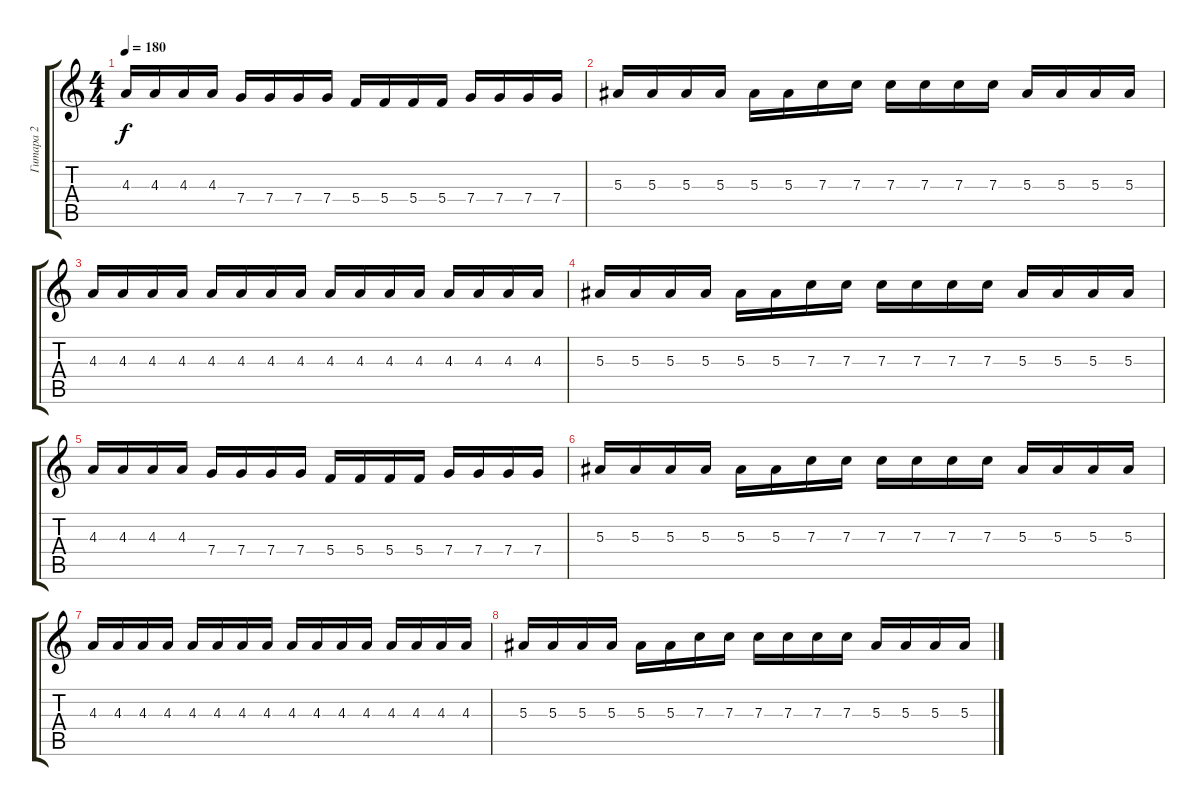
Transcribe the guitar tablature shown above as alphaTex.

\track ("Гитара 2" "Гитара 2") {instrument distortionguitar}
\staff {score tabs}
\tuning (D4 A3 F3 C3 G2 D2) {hide}
\ts (4 4)
\tempo 180
\clef g2
\ks c
4.3.16{dy f} 4.3.16 4.3.16 4.3.16 7.4.16 7.4.16 7.4.16 7.4.16 5.4.16 5.4.16 5.4.16 5.4.16 7.4.16 7.4.16 7.4.16 7.4.16 |
5.3.16 5.3.16 5.3.16 5.3.16 5.3.16 5.3.16 7.3.16 7.3.16 7.3.16 7.3.16 7.3.16 7.3.16 5.3.16 5.3.16 5.3.16 5.3.16 |
4.3.16 4.3.16 4.3.16 4.3.16 4.3.16 4.3.16 4.3.16 4.3.16 4.3.16 4.3.16 4.3.16 4.3.16 4.3.16 4.3.16 4.3.16 4.3.16 |
5.3.16 5.3.16 5.3.16 5.3.16 5.3.16 5.3.16 7.3.16 7.3.16 7.3.16 7.3.16 7.3.16 7.3.16 5.3.16 5.3.16 5.3.16 5.3.16 |
4.3.16 4.3.16 4.3.16 4.3.16 7.4.16 7.4.16 7.4.16 7.4.16 5.4.16 5.4.16 5.4.16 5.4.16 7.4.16 7.4.16 7.4.16 7.4.16 |
5.3.16 5.3.16 5.3.16 5.3.16 5.3.16 5.3.16 7.3.16 7.3.16 7.3.16 7.3.16 7.3.16 7.3.16 5.3.16 5.3.16 5.3.16 5.3.16 |
4.3.16 4.3.16 4.3.16 4.3.16 4.3.16 4.3.16 4.3.16 4.3.16 4.3.16 4.3.16 4.3.16 4.3.16 4.3.16 4.3.16 4.3.16 4.3.16 |
5.3.16 5.3.16 5.3.16 5.3.16 5.3.16 5.3.16 7.3.16 7.3.16 7.3.16 7.3.16 7.3.16 7.3.16 5.3.16 5.3.16 5.3.16 5.3.16
